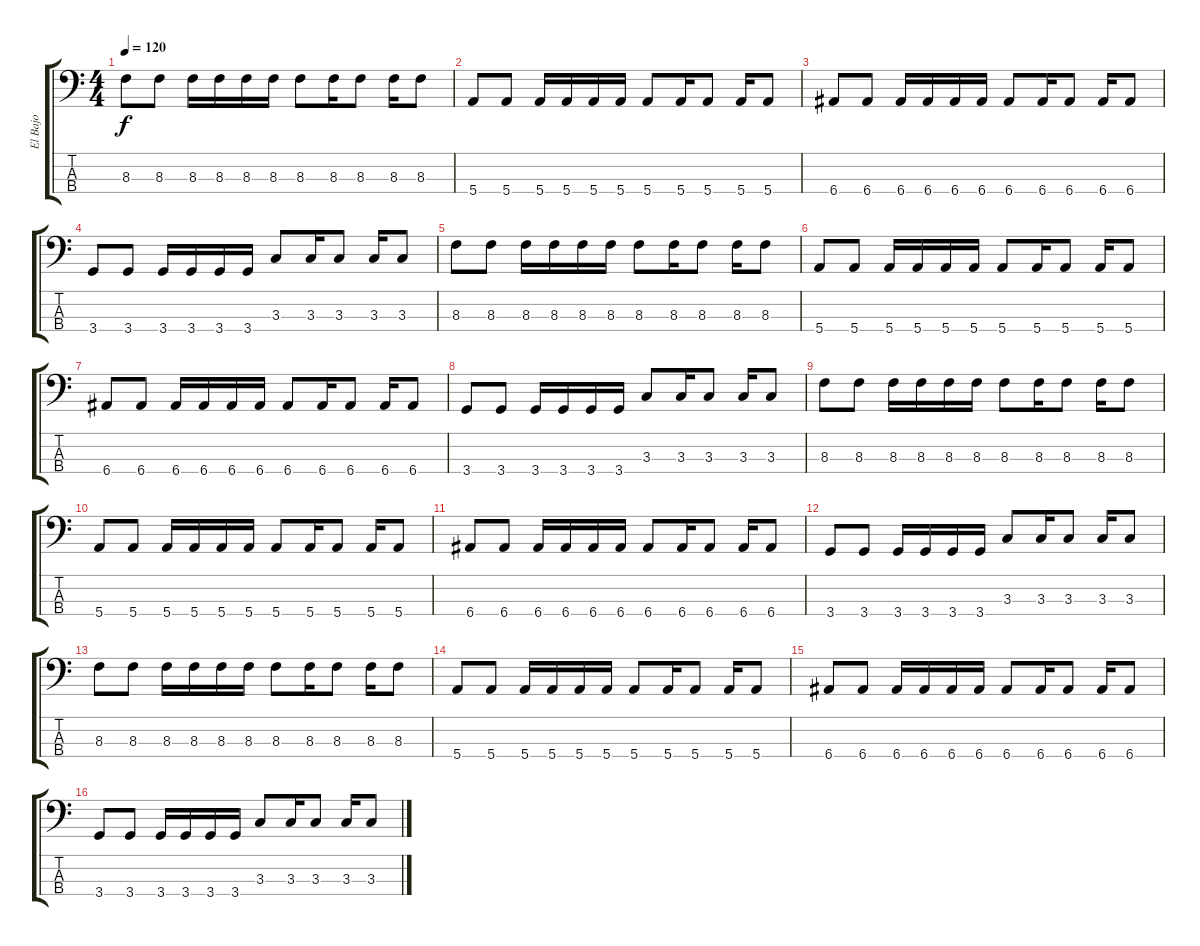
\track ("El Bajo" "El Bajo") {instrument electricbasspick}
\staff {score tabs}
\tuning (G2 D2 A1 E1) {hide}
\ts (4 4)
\tempo 120
\clef f4
\ks c
8.3.8{dy f instrument electricbasspick} 8.3.8 8.3.16 8.3.16 8.3.16 8.3.16 8.3.8 8.3.16 8.3.8 8.3.16 8.3.8 |
5.4.8 5.4.8 5.4.16 5.4.16 5.4.16 5.4.16 5.4.8 5.4.16 5.4.8 5.4.16 5.4.8 |
6.4.8 6.4.8 6.4.16 6.4.16 6.4.16 6.4.16 6.4.8 6.4.16 6.4.8 6.4.16 6.4.8 |
3.4.8 3.4.8 3.4.16 3.4.16 3.4.16 3.4.16 3.3.8 3.3.16 3.3.8 3.3.16 3.3.8 |
8.3.8 8.3.8 8.3.16 8.3.16 8.3.16 8.3.16 8.3.8 8.3.16 8.3.8 8.3.16 8.3.8 |
5.4.8 5.4.8 5.4.16 5.4.16 5.4.16 5.4.16 5.4.8 5.4.16 5.4.8 5.4.16 5.4.8 |
6.4.8 6.4.8 6.4.16 6.4.16 6.4.16 6.4.16 6.4.8 6.4.16 6.4.8 6.4.16 6.4.8 |
3.4.8 3.4.8 3.4.16 3.4.16 3.4.16 3.4.16 3.3.8 3.3.16 3.3.8 3.3.16 3.3.8 |
8.3.8 8.3.8 8.3.16 8.3.16 8.3.16 8.3.16 8.3.8 8.3.16 8.3.8 8.3.16 8.3.8 |
5.4.8 5.4.8 5.4.16 5.4.16 5.4.16 5.4.16 5.4.8 5.4.16 5.4.8 5.4.16 5.4.8 |
6.4.8 6.4.8 6.4.16 6.4.16 6.4.16 6.4.16 6.4.8 6.4.16 6.4.8 6.4.16 6.4.8 |
3.4.8 3.4.8 3.4.16 3.4.16 3.4.16 3.4.16 3.3.8 3.3.16 3.3.8 3.3.16 3.3.8 |
8.3.8 8.3.8 8.3.16 8.3.16 8.3.16 8.3.16 8.3.8 8.3.16 8.3.8 8.3.16 8.3.8 |
5.4.8 5.4.8 5.4.16 5.4.16 5.4.16 5.4.16 5.4.8 5.4.16 5.4.8 5.4.16 5.4.8 |
6.4.8 6.4.8 6.4.16 6.4.16 6.4.16 6.4.16 6.4.8 6.4.16 6.4.8 6.4.16 6.4.8 |
3.4.8 3.4.8 3.4.16 3.4.16 3.4.16 3.4.16 3.3.8 3.3.16 3.3.8 3.3.16 3.3.8
